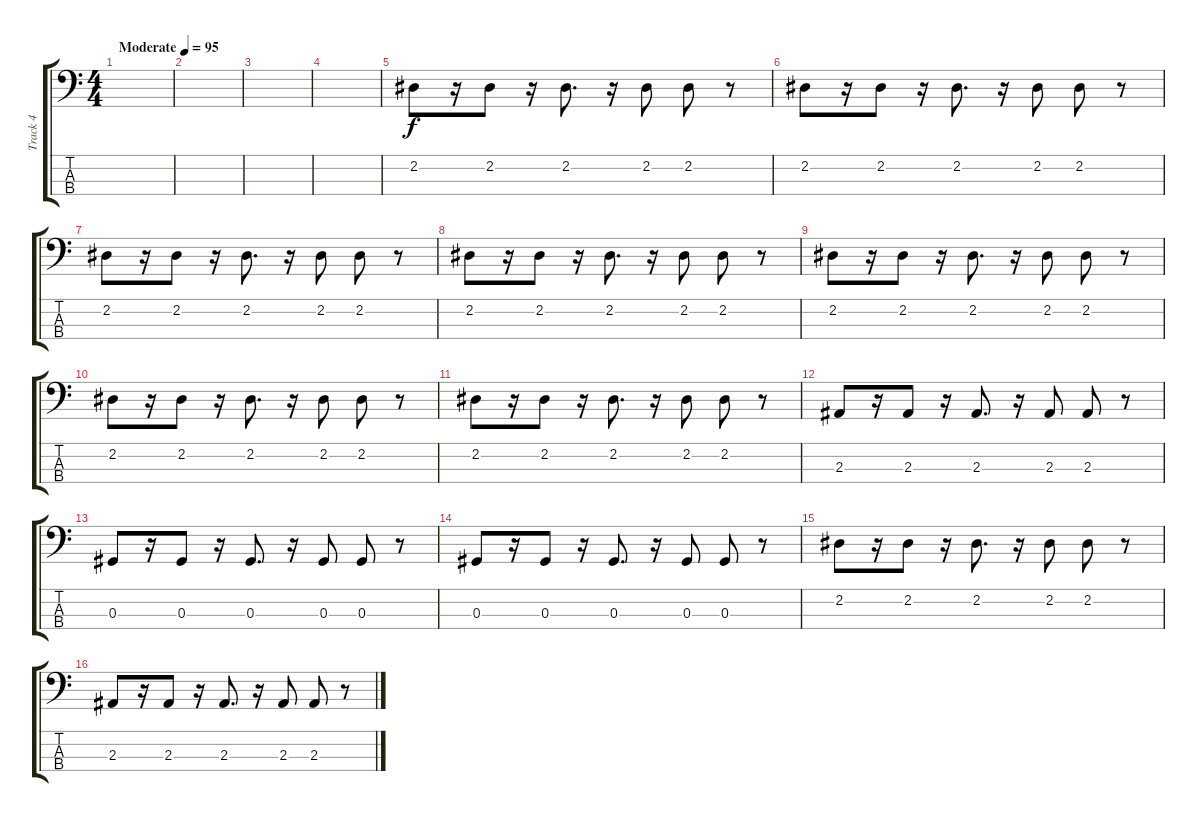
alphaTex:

\track ("Track 4" "Track 4") {instrument electricbassfinger}
\staff {score tabs}
\tuning (Gb2 Db2 Ab1 Eb1) {hide}
\ts (4 4)
\tempo (95 "Moderate")
\clef f4
\ks c
|
|
|
|
2.2.8 r.16 2.2.8 r.16 2.2.8{d} r.16 2.2.8 2.2.8 r.8 |
2.2.8 r.16 2.2.8 r.16 2.2.8{d} r.16 2.2.8 2.2.8 r.8 |
2.2.8 r.16 2.2.8 r.16 2.2.8{d} r.16 2.2.8 2.2.8 r.8 |
2.2.8 r.16 2.2.8 r.16 2.2.8{d} r.16 2.2.8 2.2.8 r.8 |
2.2.8 r.16 2.2.8 r.16 2.2.8{d} r.16 2.2.8 2.2.8 r.8 |
2.2.8 r.16 2.2.8 r.16 2.2.8{d} r.16 2.2.8 2.2.8 r.8 |
2.2.8 r.16 2.2.8 r.16 2.2.8{d} r.16 2.2.8 2.2.8 r.8 |
2.3.8 r.16 2.3.8 r.16 2.3.8{d} r.16 2.3.8 2.3.8 r.8 |
0.3.8 r.16 0.3.8 r.16 0.3.8{d} r.16 0.3.8 0.3.8 r.8 |
0.3.8 r.16 0.3.8 r.16 0.3.8{d} r.16 0.3.8 0.3.8 r.8 |
2.2.8 r.16 2.2.8 r.16 2.2.8{d} r.16 2.2.8 2.2.8 r.8 |
2.3.8 r.16 2.3.8 r.16 2.3.8{d} r.16 2.3.8 2.3.8 r.8
